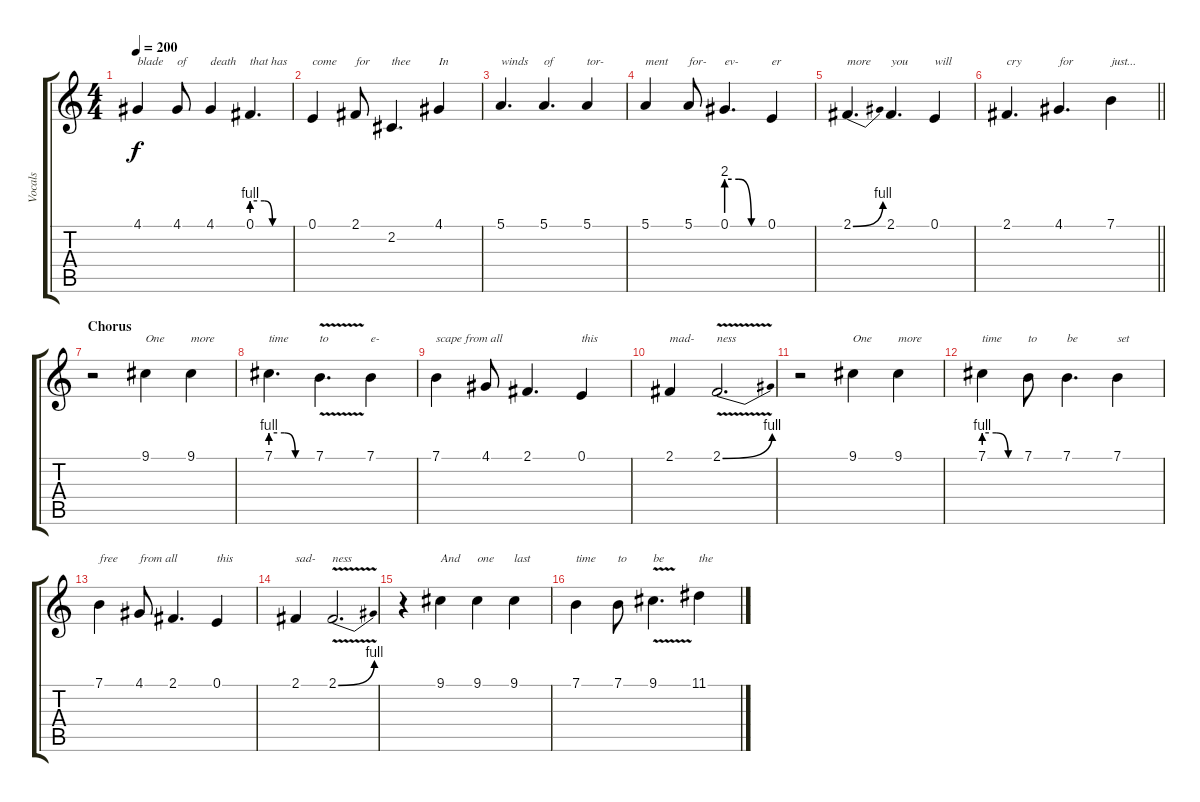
\track ("Vocals" "Vocals") {instrument lead2sawtooth}
\staff {score tabs}
\tuning (E4 B3 G3 D3 A2 E2) {hide}
\ts (4 4)
\tempo 200
\clef g2
\ks c
4.1.4{txt "blade" dy f} 4.1.8{txt "of"} 4.1.4{txt "death"} 0.1{be (custom 0 4 20 4 33 0 60 0)}.4{d txt "that has"} |
0.1.4{txt "come"} 2.1.8{txt "for"} 2.2.4{d txt "thee"} 4.1.4{txt "In"} |
5.1.4{d txt "winds"} 5.1.4{d txt "of"} 5.1.4{txt "tor-"} |
5.1.4{txt "ment"} 5.1.8{txt "for-"} 0.1{be (custom 0 8 20 8 40 0 60 0)}.4{d txt "ev-"} 0.1.4{txt "er"} |
2.1{be (bend 0 0 60 4)}.4{d txt "more"} 2.1.4{d txt "you"} 0.1.4{txt "will"} |
\barLineRight lightlight
2.1.4{d txt "cry"} 4.1.4{d txt "for"} 7.1.4{txt "just..."} |
\section ("" "Chorus")
r.2 9.1.4{txt "One"} 9.1.4{txt "more"} |
7.1{be (custom 0 4 20 4 36 0 60 0)}.4{d txt "time"} 7.1{v}.4{d txt "to"} 7.1.4{txt "e-"} |
7.1.4{txt "scape from all"} 4.1.8 2.1.4{d} 0.1.4{txt "this"} |
2.1.4{txt "mad-"} 2.1{be (bend 0 0 60 4) v}.2{d txt "ness"} |
r.2 9.1.4{txt "One"} 9.1.4{txt "more"} |
7.1{be (custom 0 4 20 4 40 0 60 0)}.4{txt "time"} 7.1.8{txt "to"} 7.1.4{d txt "be"} 7.1.4{txt "set"} |
7.1.4{txt "free"} 4.1.8{txt "from all"} 2.1.4{d} 0.1.4{txt "this"} |
2.1.4{txt "sad-"} 2.1{be (bend 0 0 60 4) v}.2{d txt "ness"} |
r.4 9.1.4{txt "And"} 9.1.4{txt "one"} 9.1.4{txt "last"} |
7.1.4{txt "time"} 7.1.8{txt "to"} 9.1{v}.4{d txt "be"} 11.1.4{txt "the"}
